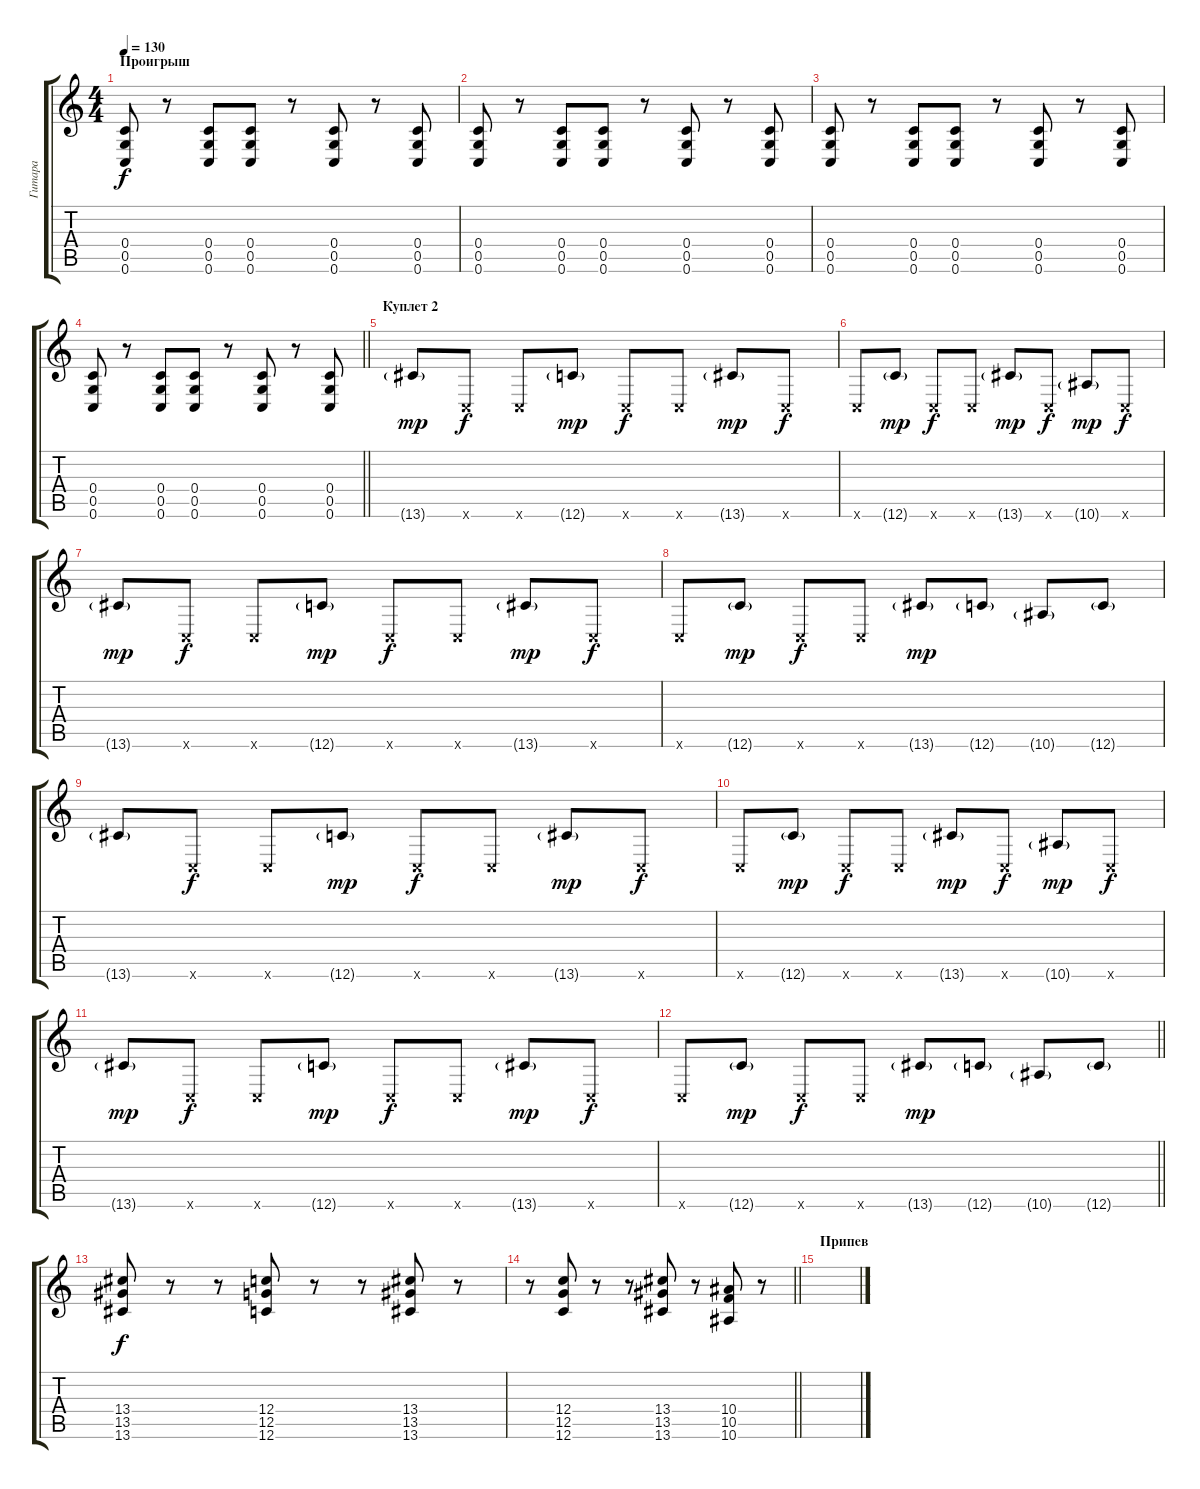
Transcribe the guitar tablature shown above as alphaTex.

\track ("Гитара" "Гитара") {instrument distortionguitar}
\staff {score tabs}
\tuning (D4 A3 F3 C3 G2 C2) {hide}
\ts (4 4)
\section ("" "Проигрыш")
\tempo 130
\clef g2
\ks c
(0.4 0.5 0.6).8{dy f} r.8 (0.4 0.5 0.6).8 (0.4 0.5 0.6).8 r.8 (0.4 0.5 0.6).8 r.8 (0.4 0.5 0.6).8 |
(0.4 0.5 0.6).8 r.8 (0.4 0.5 0.6).8 (0.4 0.5 0.6).8 r.8 (0.4 0.5 0.6).8 r.8 (0.4 0.5 0.6).8 |
(0.4 0.5 0.6).8 r.8 (0.4 0.5 0.6).8 (0.4 0.5 0.6).8 r.8 (0.4 0.5 0.6).8 r.8 (0.4 0.5 0.6).8 |
\barLineRight lightlight
(0.4 0.5 0.6).8 r.8 (0.4 0.5 0.6).8 (0.4 0.5 0.6).8 r.8 (0.4 0.5 0.6).8 r.8 (0.4 0.5 0.6).8 |
\section ("" "Куплет 2")
13.6{g}.8{dy mp} 0.6{x}.8{dy f} 0.6{x}.8 12.6{g}.8{dy mp} 0.6{x}.8{dy f} 0.6{x}.8 13.6{g}.8{dy mp} 0.6{x}.8{dy f} |
0.6{x}.8 12.6{g}.8{dy mp} 0.6{x}.8{dy f} 0.6{x}.8 13.6{g}.8{dy mp} 0.6{x}.8{dy f} 10.6{g}.8{dy mp} 0.6{x}.8{dy f} |
13.6{g}.8{dy mp} 0.6{x}.8{dy f} 0.6{x}.8 12.6{g}.8{dy mp} 0.6{x}.8{dy f} 0.6{x}.8 13.6{g}.8{dy mp} 0.6{x}.8{dy f} |
0.6{x}.8 12.6{g}.8{dy mp} 0.6{x}.8{dy f} 0.6{x}.8 13.6{g}.8{dy mp} 12.6{g}.8 10.6{g}.8 12.6{g}.8 |
13.6{g}.8 0.6{x}.8{dy f} 0.6{x}.8 12.6{g}.8{dy mp} 0.6{x}.8{dy f} 0.6{x}.8 13.6{g}.8{dy mp} 0.6{x}.8{dy f} |
0.6{x}.8 12.6{g}.8{dy mp} 0.6{x}.8{dy f} 0.6{x}.8 13.6{g}.8{dy mp} 0.6{x}.8{dy f} 10.6{g}.8{dy mp} 0.6{x}.8{dy f} |
13.6{g}.8{dy mp} 0.6{x}.8{dy f} 0.6{x}.8 12.6{g}.8{dy mp} 0.6{x}.8{dy f} 0.6{x}.8 13.6{g}.8{dy mp} 0.6{x}.8{dy f} |
\barLineRight lightlight
0.6{x}.8 12.6{g}.8{dy mp} 0.6{x}.8{dy f} 0.6{x}.8 13.6{g}.8{dy mp} 12.6{g}.8 10.6{g}.8 12.6{g}.8 |
(13.4 13.5 13.6).8{dy f} r.8 r.8 (12.4 12.5 12.6).8 r.8 r.8 (13.4 13.5 13.6).8 r.8 |
\barLineRight lightlight
r.8 (12.4 12.5 12.6).8 r.8 r.8 (13.4 13.5 13.6).8 r.8 (10.4 10.5 10.6).8 r.8 |
\section ("" "Припев")
